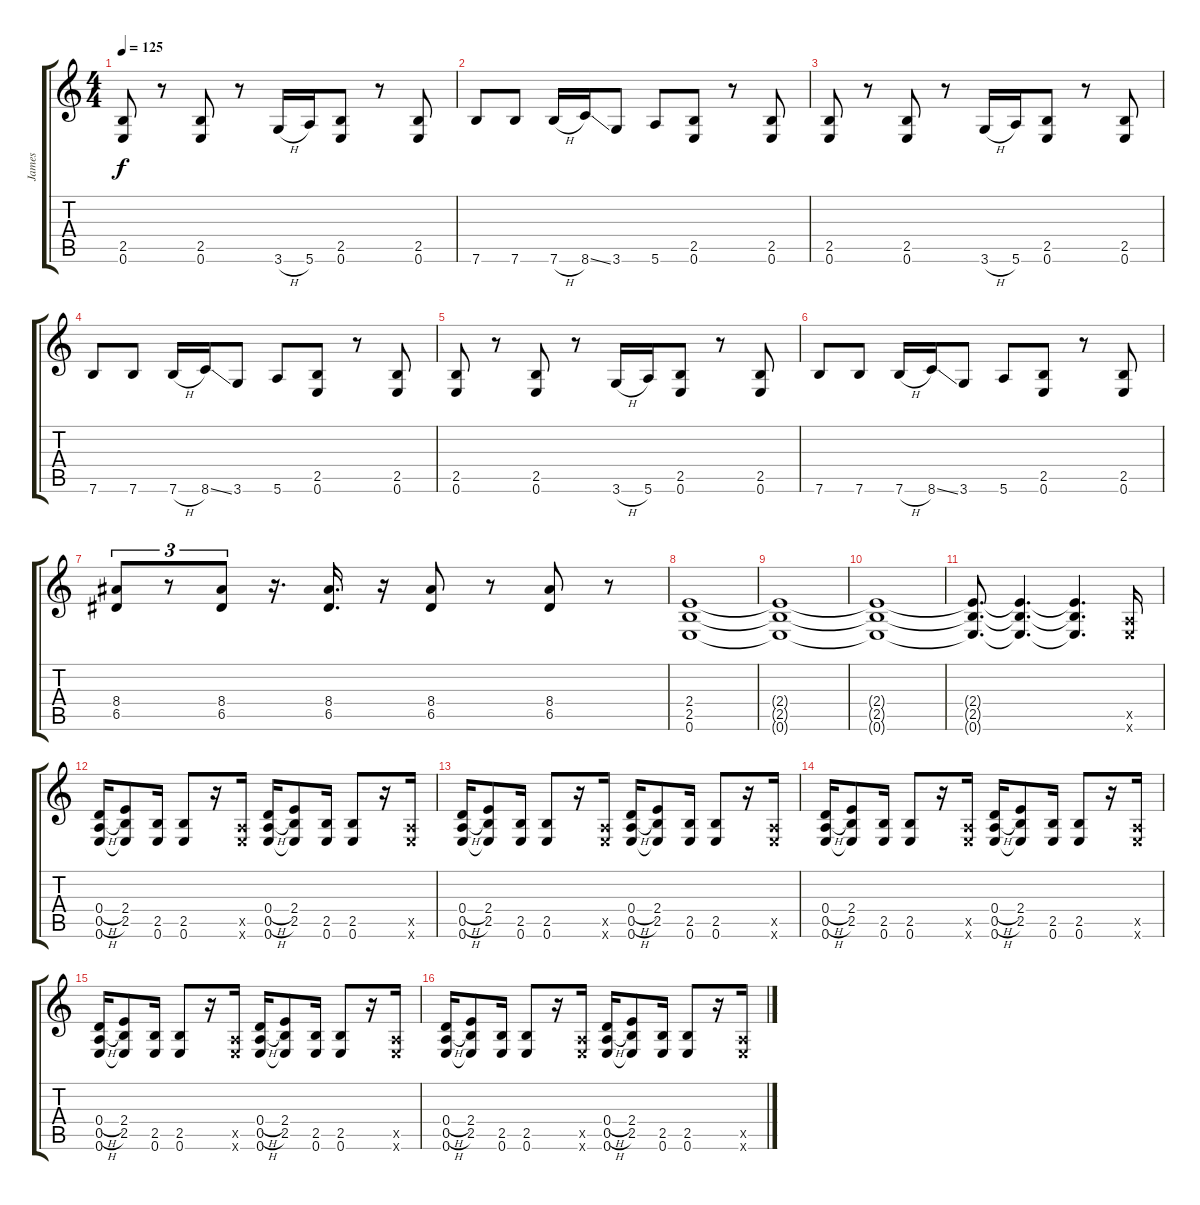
\track ("James" "James") {instrument electricguitarclean}
\staff {score tabs}
\tuning (E4 B3 G3 D3 A2 E2) {hide}
\ts (4 4)
\tempo 125
\clef g2
\ks c
(2.5 0.6).8{dy f} r.8 (2.5 0.6).8 r.8 3.6{h}.16 5.6.16 (2.5 0.6).8 r.8 (2.5 0.6).8 |
7.6.8 7.6.8 7.6{h}.16 8.6{ss}.16 3.6.8 5.6.8 (2.5 0.6).8 r.8 (2.5 0.6).8 |
(2.5 0.6).8 r.8 (2.5 0.6).8 r.8 3.6{h}.16 5.6.16 (2.5 0.6).8 r.8 (2.5 0.6).8 |
7.6.8 7.6.8 7.6{h}.16 8.6{ss}.16 3.6.8 5.6.8 (2.5 0.6).8 r.8 (2.5 0.6).8 |
(2.5 0.6).8 r.8 (2.5 0.6).8 r.8 3.6{h}.16 5.6.16 (2.5 0.6).8 r.8 (2.5 0.6).8 |
7.6.8 7.6.8 7.6{h}.16 8.6{ss}.16 3.6.8 5.6.8 (2.5 0.6).8 r.8 (2.5 0.6).8 |
(8.4 6.5).8{tu (3 2)} r.8{tu (3 2)} (8.4 6.5).8{tu (3 2)} r.16{d} (8.4 6.5).16{d} r.16 (8.4 6.5).8 r.8 (8.4 6.5).8 r.8 |
(2.4 2.5 0.6).1 |
(2.4{t} 2.5{t} 0.6{t}).1 |
(2.4{t} 2.5{t} 0.6{t}).1 |
(2.4{t} 2.5{t} 0.6{t}).8{d} (2.4{t} 2.5{t} 0.6{t}).4{d} (2.4{t} 2.5{t} 0.6{t}).4{d} (0.5{x} 0.6{x}).16 |
(0.4{h} 0.5{h} 0.6).16 (2.4 2.5 0.6{t}).8 (2.5 0.6).16 (2.5 0.6).8 r.16 (0.5{x} 0.6{x}).16 (0.4{h} 0.5{h} 0.6).16 (2.4 2.5 0.6{t}).8 (2.5 0.6).16 (2.5 0.6).8 r.16 (0.5{x} 0.6{x}).16 |
(0.4{h} 0.5{h} 0.6).16 (2.4 2.5 0.6{t}).8 (2.5 0.6).16 (2.5 0.6).8 r.16 (0.5{x} 0.6{x}).16 (0.4{h} 0.5{h} 0.6).16 (2.4 2.5 0.6{t}).8 (2.5 0.6).16 (2.5 0.6).8 r.16 (0.5{x} 0.6{x}).16 |
(0.4{h} 0.5{h} 0.6).16 (2.4 2.5 0.6{t}).8 (2.5 0.6).16 (2.5 0.6).8 r.16 (0.5{x} 0.6{x}).16 (0.4{h} 0.5{h} 0.6).16 (2.4 2.5 0.6{t}).8 (2.5 0.6).16 (2.5 0.6).8 r.16 (0.5{x} 0.6{x}).16 |
(0.4{h} 0.5{h} 0.6).16 (2.4 2.5 0.6{t}).8 (2.5 0.6).16 (2.5 0.6).8 r.16 (0.5{x} 0.6{x}).16 (0.4{h} 0.5{h} 0.6).16 (2.4 2.5 0.6{t}).8 (2.5 0.6).16 (2.5 0.6).8 r.16 (0.5{x} 0.6{x}).16 |
(0.4{h} 0.5{h} 0.6).16 (2.4 2.5 0.6{t}).8 (2.5 0.6).16 (2.5 0.6).8 r.16 (0.5{x} 0.6{x}).16 (0.4{h} 0.5{h} 0.6).16 (2.4 2.5 0.6{t}).8 (2.5 0.6).16 (2.5 0.6).8 r.16 (0.5{x} 0.6{x}).16
